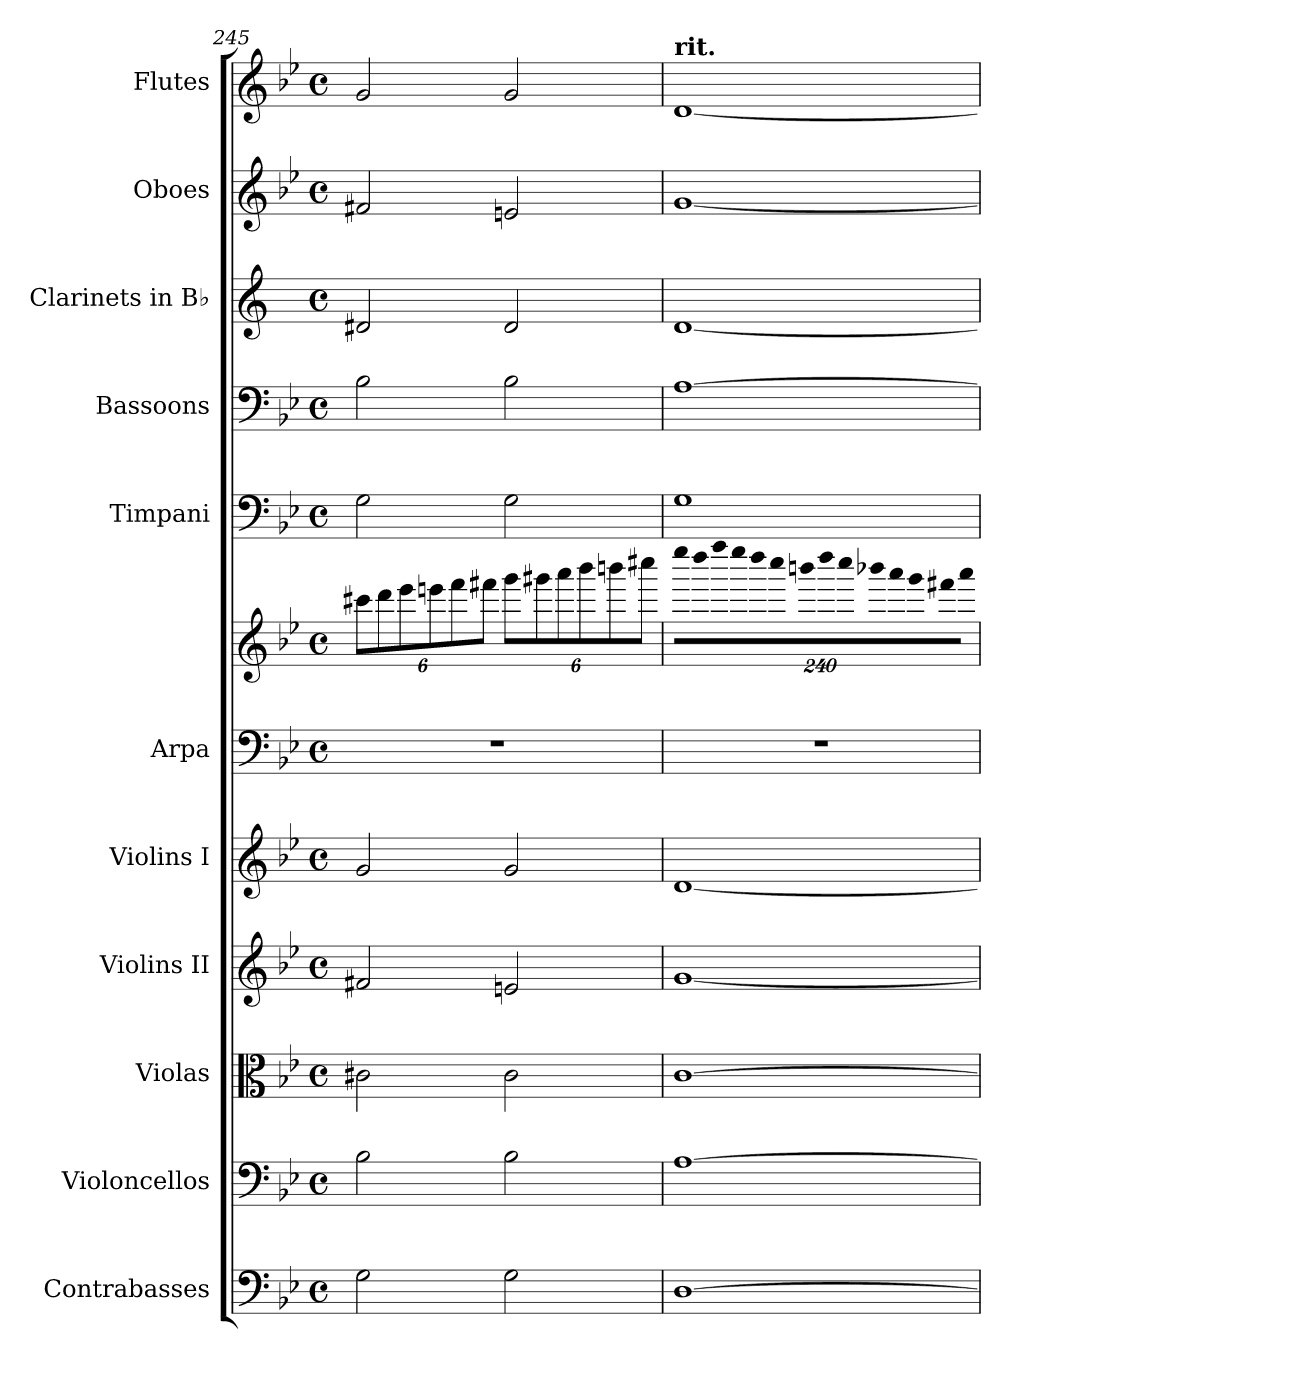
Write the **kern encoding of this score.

**kern	**kern	**kern	**kern	**kern	**kern	**kern	**kern	**kern	**kern	**kern	**kern
*part11	*part10	*part9	*part8	*part7	*part6	*part6	*part5	*part4	*part3	*part2	*part1
*staff12	*staff11	*staff10	*staff9	*staff8	*staff7	*staff6	*staff5	*staff4	*staff3	*staff2	*staff1
*I"Contrabasses	*I"Violoncellos	*I"Violas	*I"Violins II	*I"Violins I	*I"Arpa	*	*I"Timpani	*I"Bassoons	*I"Clarinets in B♭	*I"Oboes	*I"Flutes
*I'Cb.	*I'Vc.	*I'Vla.	*I'Vln. II	*I'Vln. I	*I'Arp.	*	*I'Timp.	*I'Bsn.	*	*I'Ob.	*I'Fl.
!!LO:PB:g=z
*clefF4	*clefF4	*clefC3	*clefG2	*clefG2	*clefF4	*clefG2	*clefF4	*clefF4	*clefG2	*clefG2	*clefG2
*ITrd7c12	*	*	*	*	*	*	*	*	*ITrd1c2	*	*
*k[b-e-]	*k[b-e-]	*k[b-e-]	*k[b-e-]	*k[b-e-]	*k[b-e-]	*k[b-e-]	*k[b-e-]	*k[b-e-]	*k[b-e-]	*k[b-e-]	*k[b-e-]
*M4/4	*M4/4	*M4/4	*M4/4	*M4/4	*M4/4	*M4/4	*M4/4	*M4/4	*M4/4	*M4/4	*M4/4
*met(c)	*met(c)	*met(c)	*met(c)	*met(c)	*met(c)	*met(c)	*met(c)	*met(c)	*met(c)	*met(c)	*met(c)
*	*	*	*	*	*	*Xbrackettup	*	*	*	*	*
=245	=245	=245	=245	=245	=245	=245	=245	=245	=245	=245	=245
2GG\	2B-\	2c#X\	2f#X/	2g/	1r	12ccc#X\L	2G\	2B-\	2c#X/	2f#X/	2g/
.	.	.	.	.	.	12ddd\	.	.	.	.	.
.	.	.	.	.	.	12eee-\	.	.	.	.	.
.	.	.	.	.	.	12eeen\	.	.	.	.	.
.	.	.	.	.	.	12fff\	.	.	.	.	.
.	.	.	.	.	.	12fff#X\J	.	.	.	.	.
2GG\	2B-\	2c#\	2en/	2g/	.	12ggg\L	2G\	2B-\	2c#/	2en/	2g/
.	.	.	.	.	.	12ggg#X\	.	.	.	.	.
.	.	.	.	.	.	12aaa\	.	.	.	.	.
.	.	.	.	.	.	12bbb-\	.	.	.	.	.
.	.	.	.	.	.	12bbbn\	.	.	.	.	.
.	.	.	.	.	.	12cccc#X\J	.	.	.	.	.
=246	=246	=246	=246	=246	=246	=246	=246	=246	=246	=246	=246
*	*	*	*	*	*	*	*	*	*	*	*MM170
!	!	!	!	!	!	!	!	!	!	!	!LO:TX:a:B:t=rit.
!	!	!	!	!	!	!LO:N:vis=8	!	!	!	!	!
[1DD	[1A	[1c	[1g	[1d	1r	1920%137eeee-\L	1G	[1A	[1c	[1g	[1d
!	!	!	!	!	!	!LO:N:vis=8	!	!	!	!	!
.	.	.	.	.	.	1920%137dddd\	.	.	.	.	.
!	!	!	!	!	!	!LO:N:vis=8	!	!	!	!	!
.	.	.	.	.	.	1920%137ffff\	.	.	.	.	.
!	!	!	!	!	!	!LO:N:vis=8	!	!	!	!	!
.	.	.	.	.	.	1920%137eeee-\	.	.	.	.	.
!	!	!	!	!	!	!LO:N:vis=8	!	!	!	!	!
.	.	.	.	.	.	1920%137dddd\	.	.	.	.	.
!	!	!	!	!	!	!LO:N:vis=8	!	!	!	!	!
.	.	.	.	.	.	1920%137cccc\	.	.	.	.	.
!	!	!	!	!	!	!LO:N:vis=8	!	!	!	!	!
.	.	.	.	.	.	1920%137bbbn\	.	.	.	.	.
!	!	!	!	!	!	!LO:N:vis=8	!	!	!	!	!
.	.	.	.	.	.	1920%137dddd\	.	.	.	.	.
!	!	!	!	!	!	!LO:N:vis=8	!	!	!	!	!
.	.	.	.	.	.	1920%137cccc\	.	.	.	.	.
!	!	!	!	!	!	!LO:N:vis=8	!	!	!	!	!
.	.	.	.	.	.	1920%137bbb-X\	.	.	.	.	.
!	!	!	!	!	!	!LO:N:vis=8	!	!	!	!	!
.	.	.	.	.	.	1920%137aaa\	.	.	.	.	.
!	!	!	!	!	!	!LO:N:vis=8	!	!	!	!	!
.	.	.	.	.	.	1920%137ggg\	.	.	.	.	.
!	!	!	!	!	!	!LO:N:vis=8	!	!	!	!	!
.	.	.	.	.	.	1920%137fff#X\	.	.	.	.	.
!	!	!	!	!	!	!LO:N:vis=8	!	!	!	!	!
.	.	.	.	.	.	1920%137aaa\J	.	.	.	.	.
.	.	.	.	.	.	960ryy	.	.	.	.	.
=	=	=	=	=	=	=	=	=	=	=	=
*-	*-	*-	*-	*-	*-	*-	*-	*-	*-	*-	*-
